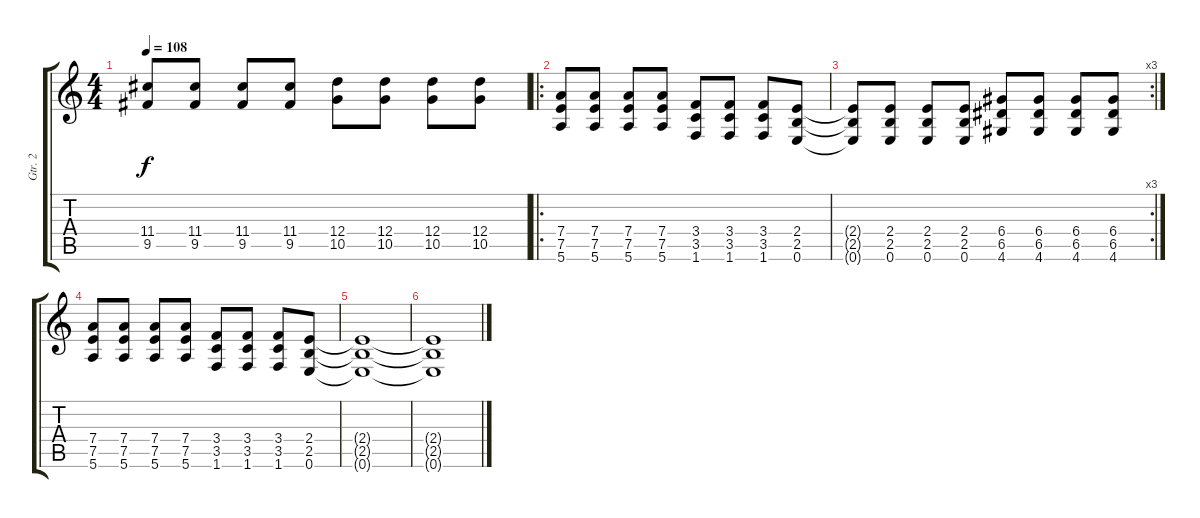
\track ("Gtr. 2" "Gtr. 2") {instrument distortionguitar}
\staff {score tabs}
\tuning (E4 B3 G3 D3 A2 E2) {hide}
\ts (4 4)
\tempo 108
\clef g2
\ks c
(11.4 9.5).8{dy f} (11.4 9.5).8 (11.4 9.5).8 (11.4 9.5).8 (12.4 10.5).8 (12.4 10.5).8 (12.4 10.5).8 (12.4 10.5).8 |
\ro
(7.4 7.5 5.6).8 (7.4 7.5 5.6).8 (7.4 7.5 5.6).8 (7.4 7.5 5.6).8 (3.4 3.5 1.6).8 (3.4 3.5 1.6).8 (3.4 3.5 1.6).8 (2.4 2.5 0.6).8 |
\rc 3
(2.4{t} 2.5{t} 0.6{t}).8 (2.4 2.5 0.6).8 (2.4 2.5 0.6).8 (2.4 2.5 0.6).8 (6.4 6.5 4.6).8 (6.4 6.5 4.6).8 (6.4 6.5 4.6).8 (6.4 6.5 4.6).8 |
(7.4 7.5 5.6).8 (7.4 7.5 5.6).8 (7.4 7.5 5.6).8 (7.4 7.5 5.6).8 (3.4 3.5 1.6).8 (3.4 3.5 1.6).8 (3.4 3.5 1.6).8 (2.4 2.5 0.6).8 |
(2.4{t} 2.5{t} 0.6{t}).1 |
(2.4{t} 2.5{t} 0.6{t}).1
